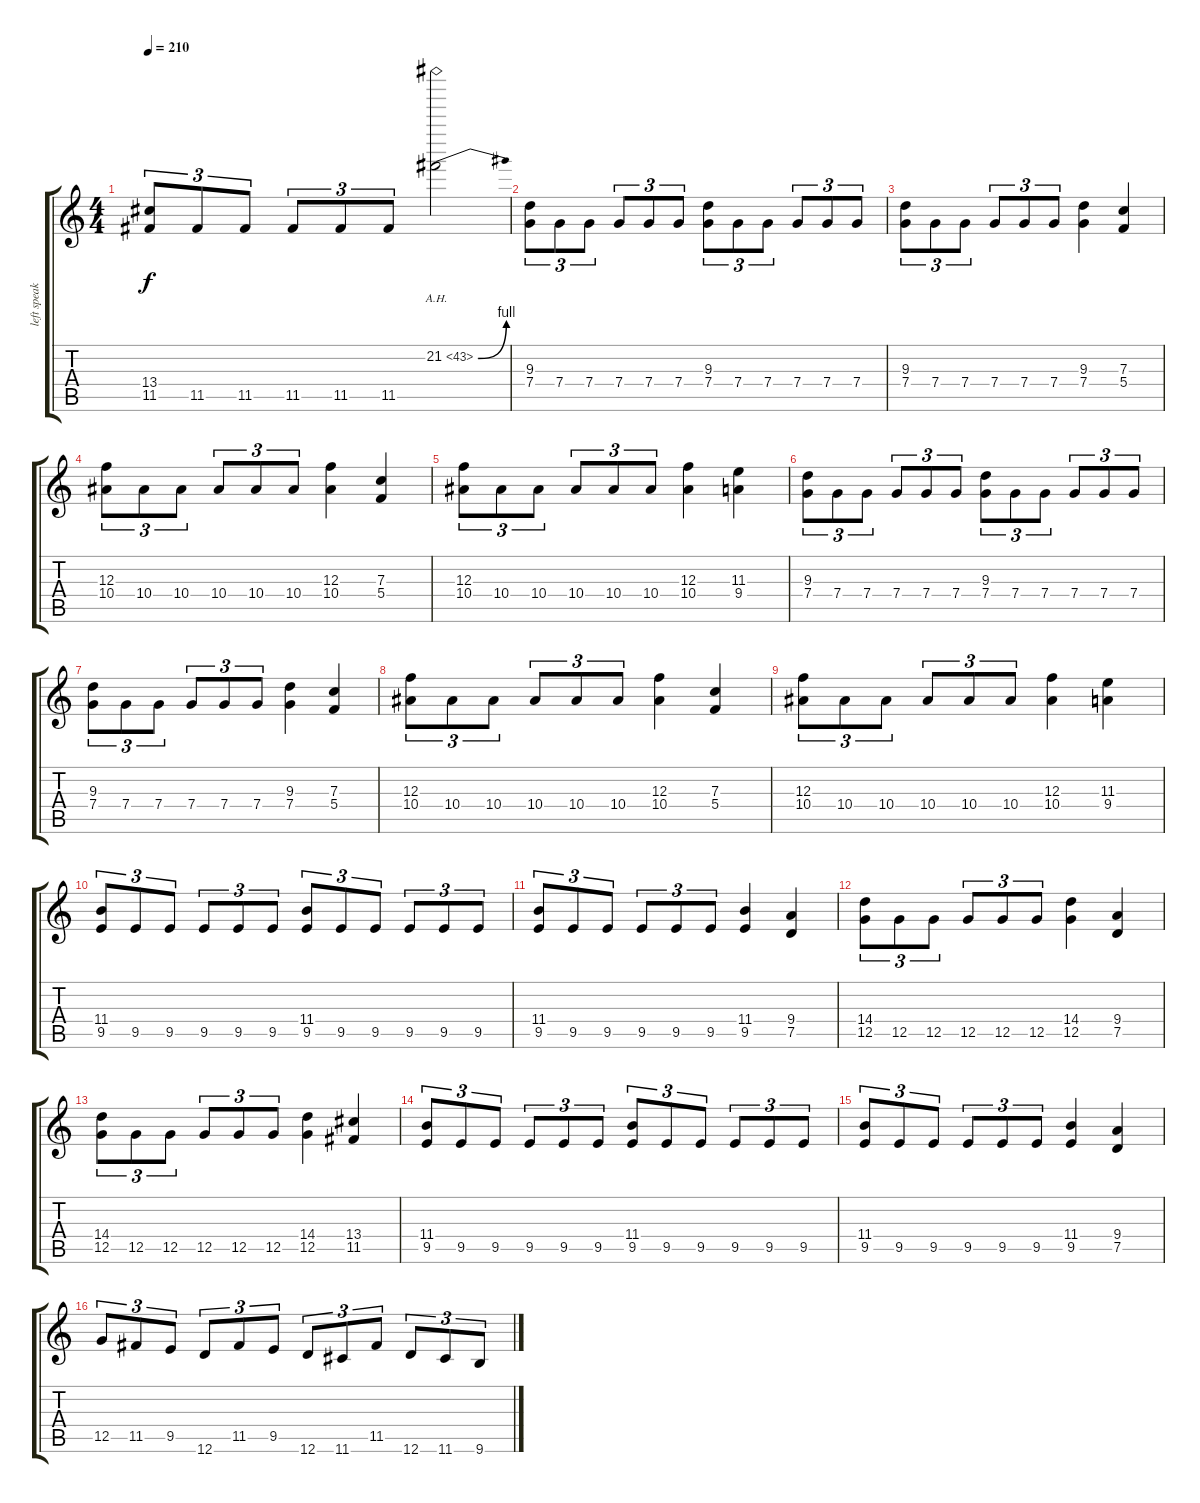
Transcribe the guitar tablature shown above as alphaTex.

\track ("left speaker" "left speak") {instrument distortionguitar}
\staff {score tabs}
\tuning (D4 A3 F3 C3 G2 D2) {hide}
\ts (4 4)
\tempo 210
\clef g2
\ks c
(13.4 11.5).8{tu (3 2) dy f} 11.5.8{tu (3 2)} 11.5.8{tu (3 2)} 11.5.8{tu (3 2)} 11.5.8{tu (3 2)} 11.5.8{tu (3 2)} 21.2{be (bend 0 0 60 4) ah 22}.2 |
(9.3 7.4).8{tu (3 2)} 7.4.8{tu (3 2)} 7.4.8{tu (3 2)} 7.4.8{tu (3 2)} 7.4.8{tu (3 2)} 7.4.8{tu (3 2)} (9.3 7.4).8{tu (3 2)} 7.4.8{tu (3 2)} 7.4.8{tu (3 2)} 7.4.8{tu (3 2)} 7.4.8{tu (3 2)} 7.4.8{tu (3 2)} |
(9.3 7.4).8{tu (3 2)} 7.4.8{tu (3 2)} 7.4.8{tu (3 2)} 7.4.8{tu (3 2)} 7.4.8{tu (3 2)} 7.4.8{tu (3 2)} (9.3 7.4).4 (7.3 5.4).4 |
(12.3 10.4).8{tu (3 2)} 10.4.8{tu (3 2)} 10.4.8{tu (3 2)} 10.4.8{tu (3 2)} 10.4.8{tu (3 2)} 10.4.8{tu (3 2)} (12.3 10.4).4 (7.3 5.4).4 |
(12.3 10.4).8{tu (3 2)} 10.4.8{tu (3 2)} 10.4.8{tu (3 2)} 10.4.8{tu (3 2)} 10.4.8{tu (3 2)} 10.4.8{tu (3 2)} (12.3 10.4).4 (11.3 9.4).4 |
(9.3 7.4).8{tu (3 2)} 7.4.8{tu (3 2)} 7.4.8{tu (3 2)} 7.4.8{tu (3 2)} 7.4.8{tu (3 2)} 7.4.8{tu (3 2)} (9.3 7.4).8{tu (3 2)} 7.4.8{tu (3 2)} 7.4.8{tu (3 2)} 7.4.8{tu (3 2)} 7.4.8{tu (3 2)} 7.4.8{tu (3 2)} |
(9.3 7.4).8{tu (3 2)} 7.4.8{tu (3 2)} 7.4.8{tu (3 2)} 7.4.8{tu (3 2)} 7.4.8{tu (3 2)} 7.4.8{tu (3 2)} (9.3 7.4).4 (7.3 5.4).4 |
(12.3 10.4).8{tu (3 2)} 10.4.8{tu (3 2)} 10.4.8{tu (3 2)} 10.4.8{tu (3 2)} 10.4.8{tu (3 2)} 10.4.8{tu (3 2)} (12.3 10.4).4 (7.3 5.4).4 |
(12.3 10.4).8{tu (3 2)} 10.4.8{tu (3 2)} 10.4.8{tu (3 2)} 10.4.8{tu (3 2)} 10.4.8{tu (3 2)} 10.4.8{tu (3 2)} (12.3 10.4).4 (11.3 9.4).4 |
(11.4 9.5).8{tu (3 2)} 9.5.8{tu (3 2)} 9.5.8{tu (3 2)} 9.5.8{tu (3 2)} 9.5.8{tu (3 2)} 9.5.8{tu (3 2)} (11.4 9.5).8{tu (3 2)} 9.5.8{tu (3 2)} 9.5.8{tu (3 2)} 9.5.8{tu (3 2)} 9.5.8{tu (3 2)} 9.5.8{tu (3 2)} |
(11.4 9.5).8{tu (3 2)} 9.5.8{tu (3 2)} 9.5.8{tu (3 2)} 9.5.8{tu (3 2)} 9.5.8{tu (3 2)} 9.5.8{tu (3 2)} (11.4 9.5).4 (9.4 7.5).4 |
(14.4 12.5).8{tu (3 2)} 12.5.8{tu (3 2)} 12.5.8{tu (3 2)} 12.5.8{tu (3 2)} 12.5.8{tu (3 2)} 12.5.8{tu (3 2)} (14.4 12.5).4 (9.4 7.5).4 |
(14.4 12.5).8{tu (3 2)} 12.5.8{tu (3 2)} 12.5.8{tu (3 2)} 12.5.8{tu (3 2)} 12.5.8{tu (3 2)} 12.5.8{tu (3 2)} (14.4 12.5).4 (13.4 11.5).4 |
(11.4 9.5).8{tu (3 2)} 9.5.8{tu (3 2)} 9.5.8{tu (3 2)} 9.5.8{tu (3 2)} 9.5.8{tu (3 2)} 9.5.8{tu (3 2)} (11.4 9.5).8{tu (3 2)} 9.5.8{tu (3 2)} 9.5.8{tu (3 2)} 9.5.8{tu (3 2)} 9.5.8{tu (3 2)} 9.5.8{tu (3 2)} |
(11.4 9.5).8{tu (3 2)} 9.5.8{tu (3 2)} 9.5.8{tu (3 2)} 9.5.8{tu (3 2)} 9.5.8{tu (3 2)} 9.5.8{tu (3 2)} (11.4 9.5).4 (9.4 7.5).4 |
12.5.8{tu (3 2)} 11.5.8{tu (3 2)} 9.5.8{tu (3 2)} 12.6.8{tu (3 2)} 11.5.8{tu (3 2)} 9.5.8{tu (3 2)} 12.6.8{tu (3 2)} 11.6.8{tu (3 2)} 11.5.8{tu (3 2)} 12.6.8{tu (3 2)} 11.6.8{tu (3 2)} 9.6.8{tu (3 2)}
